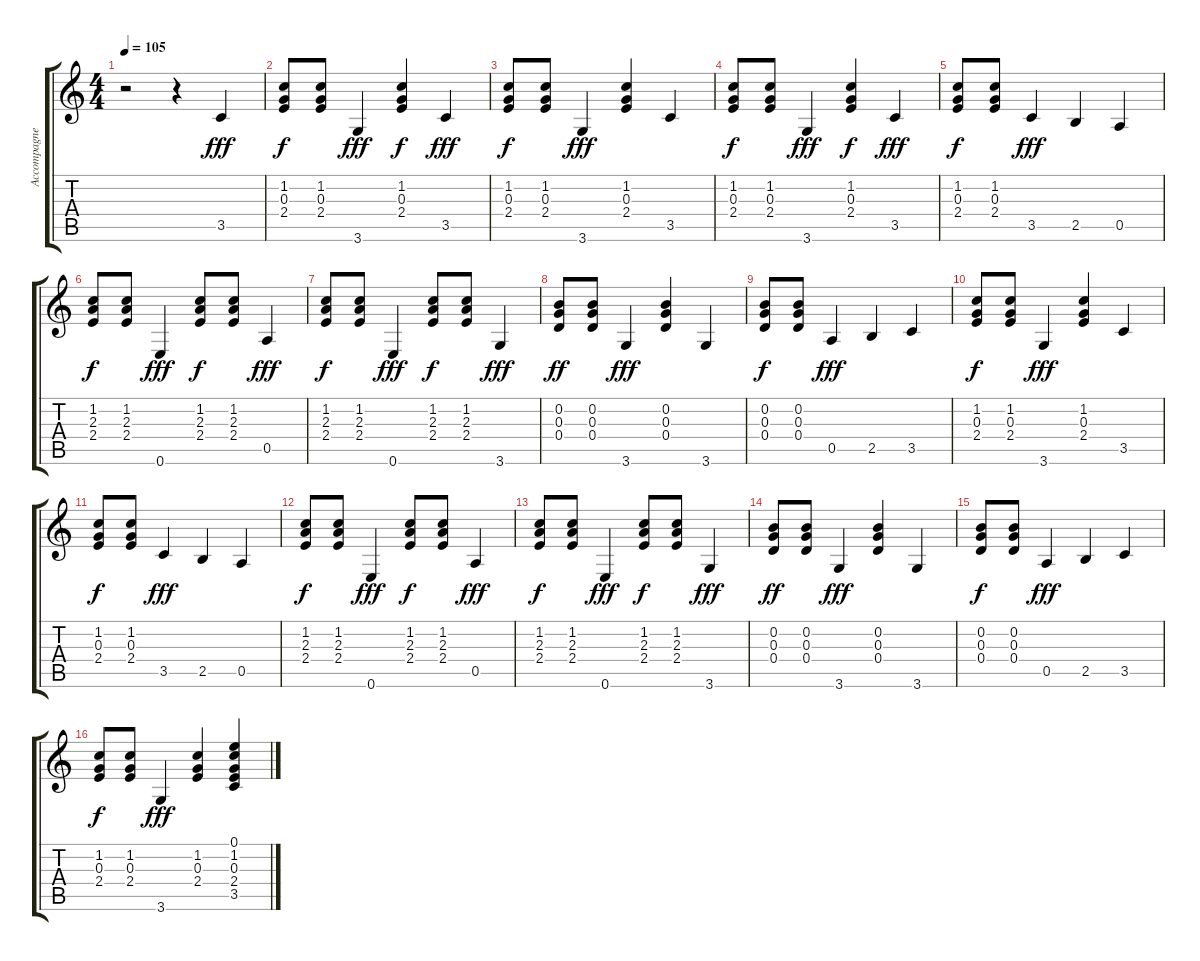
\track ("Accompagnement guitare" "Accompagne") {instrument acousticguitarnylon}
\staff {score tabs}
\tuning (E4 B3 G3 D3 A2 E2) {hide}
\ts (4 4)
\tempo 105
\clef g2
\ks c
r.2{dy fff} r.4 3.5.4 |
(1.2 0.3 2.4).8{dy f} (1.2 0.3 2.4).8 3.6.4{dy fff} (1.2 0.3 2.4).4{dy f} 3.5.4{dy fff} |
(1.2 0.3 2.4).8{dy f} (1.2 0.3 2.4).8 3.6.4{dy fff} (1.2 0.3 2.4).4 3.5.4 |
(1.2 0.3 2.4).8{dy f} (1.2 0.3 2.4).8 3.6.4{dy fff} (1.2 0.3 2.4).4{dy f} 3.5.4{dy fff} |
(1.2 0.3 2.4).8{dy f} (1.2 0.3 2.4).8 3.5.4{dy fff} 2.5.4 0.5.4 |
(1.2 2.3 2.4).8{dy f} (1.2 2.3 2.4).8 0.6.4{dy fff} (1.2 2.3 2.4).8{dy f} (1.2 2.3 2.4).8 0.5.4{dy fff} |
(1.2 2.3 2.4).8{dy f} (1.2 2.3 2.4).8 0.6.4{dy fff} (1.2 2.3 2.4).8{dy f} (1.2 2.3 2.4).8 3.6.4{dy fff} |
(0.2 0.3 0.4).8{dy ff} (0.2 0.3 0.4).8 3.6.4{dy fff} (0.2 0.3 0.4).4 3.6.4 |
(0.2 0.3 0.4).8{dy f} (0.2 0.3 0.4).8 0.5.4{dy fff} 2.5.4 3.5.4 |
(1.2 0.3 2.4).8{dy f} (1.2 0.3 2.4).8 3.6.4{dy fff} (1.2 0.3 2.4).4 3.5.4 |
(1.2 0.3 2.4).8{dy f} (1.2 0.3 2.4).8 3.5.4{dy fff} 2.5.4 0.5.4 |
(1.2 2.3 2.4).8{dy f} (1.2 2.3 2.4).8 0.6.4{dy fff} (1.2 2.3 2.4).8{dy f} (1.2 2.3 2.4).8 0.5.4{dy fff} |
(1.2 2.3 2.4).8{dy f} (1.2 2.3 2.4).8 0.6.4{dy fff} (1.2 2.3 2.4).8{dy f} (1.2 2.3 2.4).8 3.6.4{dy fff} |
(0.2 0.3 0.4).8{dy ff} (0.2 0.3 0.4).8 3.6.4{dy fff} (0.2 0.3 0.4).4 3.6.4 |
(0.2 0.3 0.4).8{dy f} (0.2 0.3 0.4).8 0.5.4{dy fff} 2.5.4 3.5.4 |
(1.2 0.3 2.4).8{dy f} (1.2 0.3 2.4).8 3.6.4{dy fff} (1.2 0.3 2.4).4 (0.1 1.2 0.3 2.4 3.5).4
